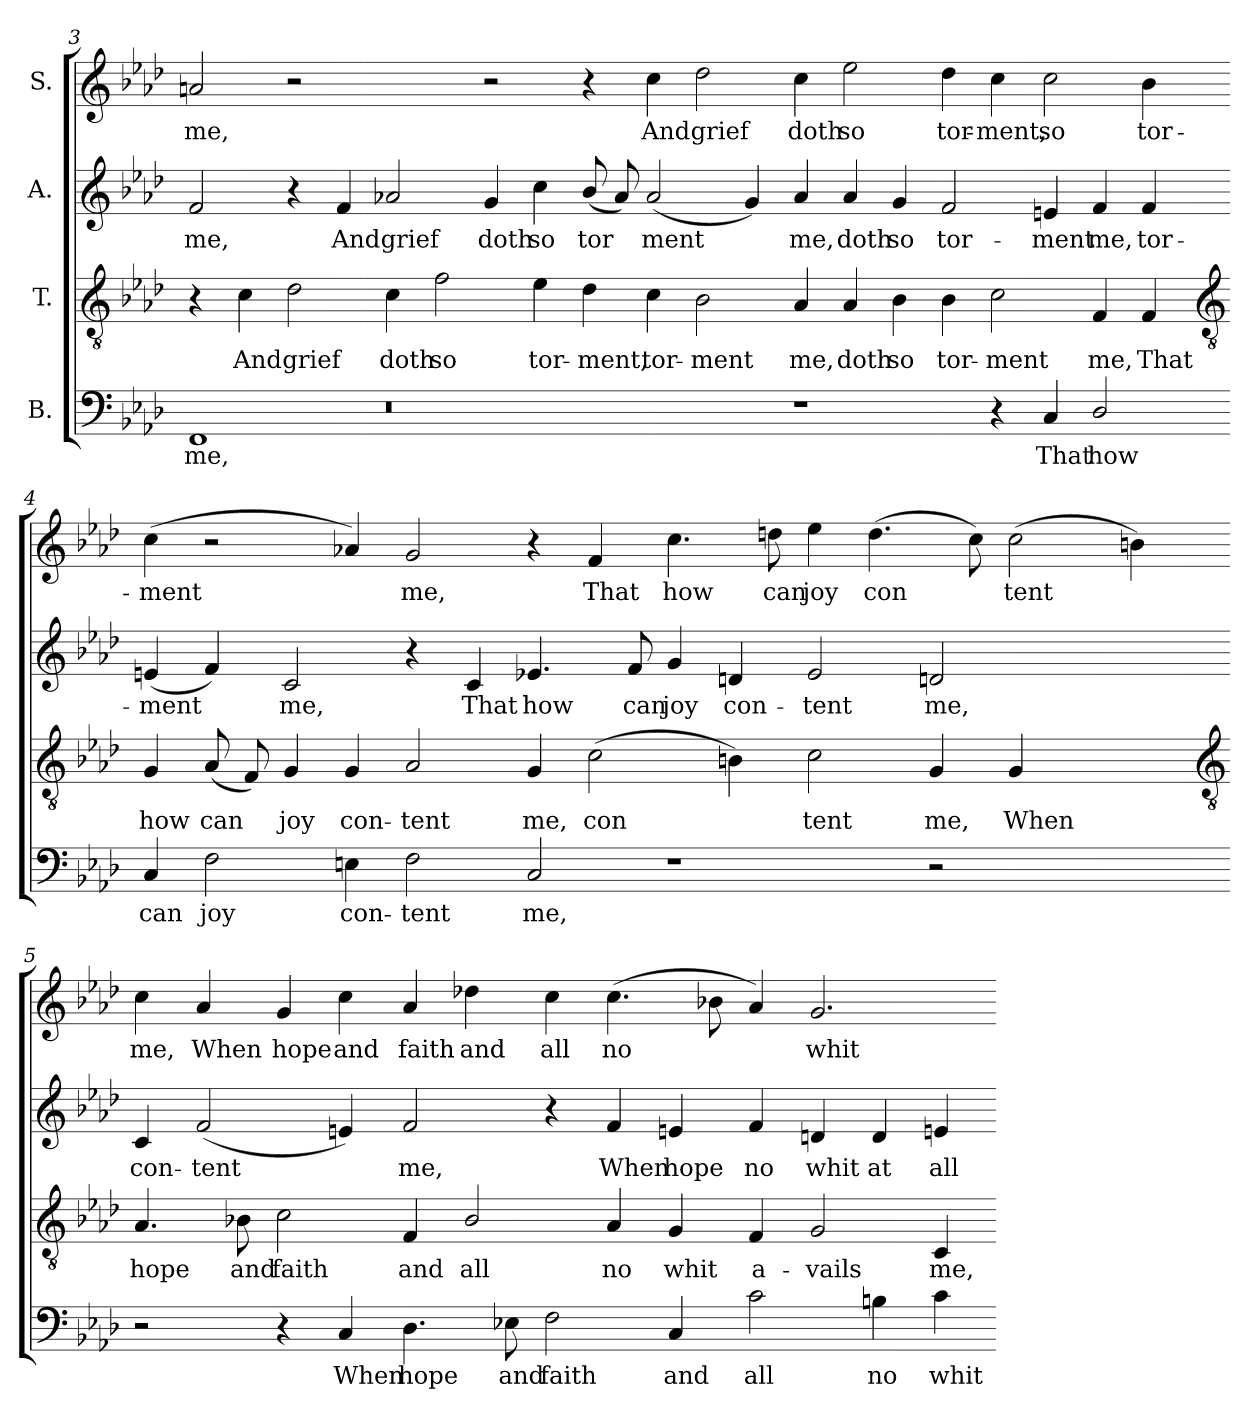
**kern	**text	**kern	**text	**kern	**text	**kern	**text
*part4	*part4	*part3	*part3	*part2	*part2	*part1	*part1
*staff4	*staff4	*staff3	*staff3	*staff2	*staff2	*staff1	*staff1
*I"B.	*	*I"T.	*	*I"A.	*	*I"S.	*
!!LO:LB:g=z
*clefF4	*	*clefGv2	*	*clefG2	*	*clefG2	*
*k[b-e-a-d-]	*	*k[b-e-a-d-]	*	*k[b-e-a-d-]	*	*k[b-e-a-d-]	*
*A-:	*	*A-:	*	*A-:	*	*A-:	*
=3	=3	=3	=3	=3	=3	=3	=3
!	!LO:LY:b	!	!	!	!LO:LY:b	!	!LO:LY:b
1FF	me,	4r	.	2f	me,	2an	me,
!	!	!	!LO:LY:b	!	!	!	!
.	.	4c	And	.	.	.	.
!	!	!	!LO:LY:b	!	!	!	!
.	.	2d-	grief	4r	.	2r	.
!	!	!	!	!	!LO:LY:b	!	!
.	.	.	.	4f	And	.	.
!	!	!	!LO:LY:b	!	!LO:LY:b	!	!
0r	.	4c	doth	2a-X	grief	2ryy	.
!	!	!	!LO:LY:b	!	!	!	!
.	.	2f	so	.	.	.	.
!	!	!	!	!	!LO:LY:b	!	!
.	.	.	.	4g	doth	2r	.
!	!	!	!LO:LY:b	!	!LO:LY:b	!	!
.	.	4e-	tor-	4cc	so	.	.
!	!	!	!LO:LY:b	!	!LO:LY:b	!	!
.	.	4d-	-ment,	(<8b-/	tor	4r	.
.	.	.	.	8a-)	.	.	.
!	!	!	!LO:LY:b	!	!LO:LY:b	!	!LO:LY:b
.	.	4c	tor-	(<2a-	ment	4cc	And
!	!	!	!LO:LY:b	!	!	!	!LO:LY:b
.	.	2B-	-ment	.	.	2dd-	grief
.	.	.	.	4g)	.	.	.
!	!	!	!LO:LY:b	!	!LO:LY:b	!	!LO:LY:b
1r	.	4A-	me,	4a-	me,	4cc	doth
!	!	!	!LO:LY:b	!	!LO:LY:b	!	!LO:LY:b
.	.	4A-	doth	4a-	doth	2ee-	so
!	!	!	!LO:LY:b	!	!LO:LY:b	!	!
.	.	4B-	so	4g	so	.	.
!	!	!	!LO:LY:b	!	!LO:LY:b	!	!LO:LY:b
.	.	4B-	tor-	2f	tor-	4dd-	tor-
!	!	!	!LO:LY:b	!	!	!	!LO:LY:b
4r	.	2c	-ment	.	.	4cc	-ment,
!	!LO:LY:b	!	!	!	!LO:LY:b	!	!LO:LY:b
4C	That	.	.	4en	-ment	2cc	so
!	!LO:LY:b	!	!LO:LY:b	!	!LO:LY:b	!	!
2D-/	how	4F	me,	4f	me,	.	.
!	!	!	!LO:LY:b	!	!LO:LY:b	!	!LO:LY:b
.	.	4F	That	4f	tor-	4b-	tor-
!!LO:LB:g=z
=4-	=4-	=4-	=4-	=4-	=4-	=4-	=4-
*	*	*clefGv2	*	*	*	*	*
!	!LO:LY:b	!	!LO:LY:b	!	!LO:LY:b	!	!LO:LY:b
4C	can	4G	how	(<4en	-ment	(<4cc	-ment
!	!LO:LY:b	!	!LO:LY:b	!	!	!	!
2F	joy	(<8A-	can	4f)	.	2r	.
.	.	8F)	.	.	.	.	.
!	!	!	!LO:LY:b	!	!LO:LY:b	!	!
.	.	4G	joy	2c	me,	.	.
!	!LO:LY:b	!	!LO:LY:b	!	!	!	!
4En	con-	4G	con-	.	.	4a-)	.
!	!LO:LY:b	!	!LO:LY:b	!	!	!	!LO:LY:b
2F	-tent	2A-	-tent	4r	.	2g	me,
!	!	!	!	!	!LO:LY:b	!	!
.	.	.	.	4c	That	.	.
!	!LO:LY:b	!	!LO:LY:b	!	!LO:LY:b	!	!
2C	me,	4G	me,	4.e-X	how	4r	.
!	!	!	!LO:LY:b	!	!	!	!LO:LY:b
.	.	(>2c	con	.	.	4f	That
!	!	!	!	!	!LO:LY:b	!	!
.	.	.	.	8f	can	.	.
!	!	!	!	!	!LO:LY:b	!	!LO:LY:b
1r	.	.	.	4g	joy	4.cc	how
!	!	!	!	!	!LO:LY:b	!	!
.	.	4Bn)	.	4dn	con-	.	.
!	!	!	!	!	!	!	!LO:LY:b
.	.	.	.	.	.	8ddn	can
!	!	!	!LO:LY:b	!	!LO:LY:b	!	!LO:LY:b
.	.	2c	tent	2e-	-tent	4ee-	joy
!	!	!	!	!	!	!	!LO:LY:b
.	.	.	.	.	.	(>4.dd	con
!	!	!	!LO:LY:b	!	!LO:LY:b	!	!
2r	.	4G	me,	2dn	me,	.	.
.	.	.	.	.	.	8cc)	.
!	!	!	!LO:LY:b	!	!	!	!LO:LY:b
.	.	4G	When	.	.	(>2cc	tent
2ryy	.	2ryy	.	2ryy	.	.	.
.	.	.	.	.	.	4bn)	.
!!LO:LB:g=z
=5-	=5-	=5-	=5-	=5-	=5-	=5-	=5-
*	*	*clefGv2	*	*	*	*	*
!	!	!	!LO:LY:b	!	!LO:LY:b	!	!LO:LY:b
2r	.	4.A-	hope	4c	con-	4cc	me,
!	!	!	!	!	!LO:LY:b	!	!LO:LY:b
.	.	.	.	(<2f	-tent	4a-	When
!	!	!	!LO:LY:b	!	!	!	!
.	.	8B-	and	.	.	.	.
!	!	!	!LO:LY:b	!	!	!	!LO:LY:b
4r	.	2c	faith	.	.	4g	hope
!	!LO:LY:b	!	!	!	!	!	!LO:LY:b
4C	When	.	.	4en)	.	4cc	and
!	!LO:LY:b	!	!LO:LY:b	!	!LO:LY:b	!	!LO:LY:b
4.D-	hope	4F	and	2f	me,	4a-	faith
!	!	!	!LO:LY:b	!	!	!	!LO:LY:b
.	.	2B-/	all	.	.	4dd-	and
!	!LO:LY:b	!	!	!	!	!	!
8E-	and	.	.	.	.	.	.
!	!LO:LY:b	!	!	!	!	!	!LO:LY:b
2F	faith	.	.	4r	.	4cc	all
!	!	!	!LO:LY:b	!	!LO:LY:b	!	!LO:LY:b
.	.	4A-	no	4f	When	(>4.cc	no
!	!LO:LY:b	!	!LO:LY:b	!	!LO:LY:b	!	!
4C	and	4G	whit	4en	hope	.	.
.	.	.	.	.	.	8b-	.
!	!LO:LY:b	!	!LO:LY:b	!	!LO:LY:b	!	!
2c	all	4F	a-	4f	no	4a-)	.
!	!	!	!LO:LY:b	!	!LO:LY:b	!	!LO:LY:b
.	.	2G	-vails	4dn	whit	2.g	whit
!	!LO:LY:b	!	!	!	!LO:LY:b	!	!
4Bn	no	.	.	4d	at	.	.
!	!LO:LY:b	!	!LO:LY:b	!	!LO:LY:b	!	!
4c	whit	4C	me,	4en	all	.	.
=-	=-	=-	=-	=-	=-	=-	=-
*-	*-	*-	*-	*-	*-	*-	*-
